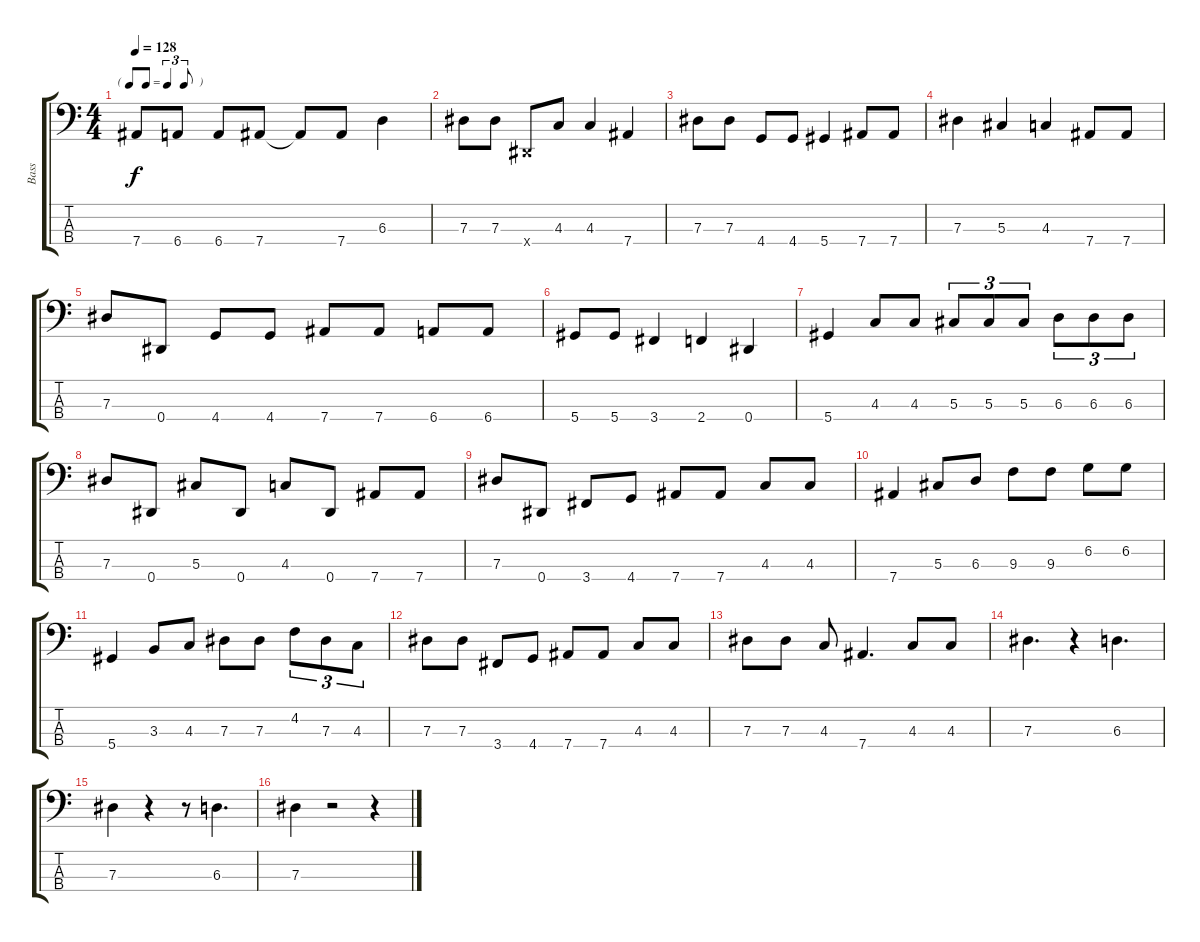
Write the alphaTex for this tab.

\track ("Bass" "Bass") {instrument electricbasspick}
\staff {score tabs}
\tuning (Gb2 Db2 Ab1 Eb1) {hide}
\ts (4 4)
\tf triplet8th
\tempo 128
\clef f4
\ks c
7.4.8{dy f} 6.4.8 6.4.8 7.4.8 7.4{t}.8 7.4.8 6.3.4 |
7.3.8 7.3.8 0.4{x}.8 4.3.8 4.3.4 7.4.4 |
7.3.8 7.3.8 4.4.8 4.4.8 5.4.4 7.4.8 7.4.8 |
7.3.4 5.3.4 4.3.4 7.4.8 7.4.8 |
7.3.8 0.4.8 4.4.8 4.4.8 7.4.8 7.4.8 6.4.8 6.4.8 |
5.4.8 5.4.8 3.4.4 2.4.4 0.4.4 |
5.4.4 4.3.8 4.3.8 5.3.8{tu (3 2)} 5.3.8{tu (3 2)} 5.3.8{tu (3 2)} 6.3.8{tu (3 2)} 6.3.8{tu (3 2)} 6.3.8{tu (3 2)} |
7.3.8 0.4.8 5.3.8 0.4.8 4.3.8 0.4.8 7.4.8 7.4.8 |
7.3.8 0.4.8 3.4.8 4.4.8 7.4.8 7.4.8 4.3.8 4.3.8 |
7.4.4 5.3.8 6.3.8 9.3.8 9.3.8 6.2.8 6.2.8 |
5.4.4 3.3.8 4.3.8 7.3.8 7.3.8 4.2.8{tu (3 2)} 7.3.8{tu (3 2)} 4.3.8{tu (3 2)} |
7.3.8 7.3.8 3.4.8 4.4.8 7.4.8 7.4.8 4.3.8 4.3.8 |
7.3.8 7.3.8 4.3.8 7.4.4{d} 4.3.8 4.3.8 |
7.3.4{d} r.4 6.3.4{d} |
7.3.4 r.4 r.8 6.3.4{d} |
7.3.4 r.2 r.4
